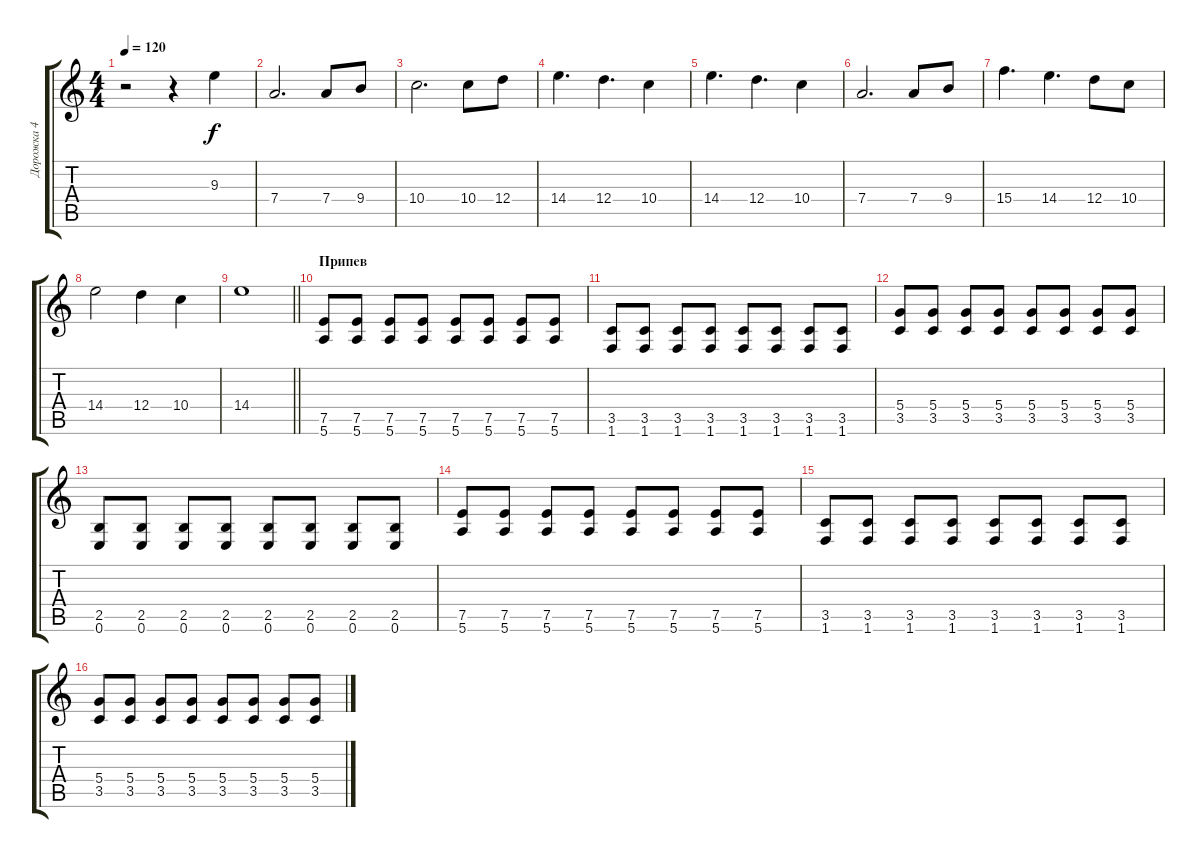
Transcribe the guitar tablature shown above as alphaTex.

\track ("Дорожка 4" "Дорожка 4") {instrument distortionguitar}
\staff {score tabs}
\tuning (E4 B3 G3 D3 A2 E2) {hide}
\ts (4 4)
\tempo 120
\clef g2
\ks c
r.2{dy f} r.4 9.3.4 |
7.4.2{d} 7.4.8 9.4.8 |
10.4.2{d} 10.4.8 12.4.8 |
14.4.4{d} 12.4.4{d} 10.4.4 |
14.4.4{d} 12.4.4{d} 10.4.4 |
7.4.2{d} 7.4.8 9.4.8 |
15.4.4{d} 14.4.4{d} 12.4.8 10.4.8 |
14.4.2 12.4.4 10.4.4 |
\barLineRight lightlight
14.4.1 |
\section ("" "Припев")
(7.5 5.6).8 (7.5 5.6).8 (7.5 5.6).8 (7.5 5.6).8 (7.5 5.6).8 (7.5 5.6).8 (7.5 5.6).8 (7.5 5.6).8 |
(3.5 1.6).8 (3.5 1.6).8 (3.5 1.6).8 (3.5 1.6).8 (3.5 1.6).8 (3.5 1.6).8 (3.5 1.6).8 (3.5 1.6).8 |
(5.4 3.5).8 (5.4 3.5).8 (5.4 3.5).8 (5.4 3.5).8 (5.4 3.5).8 (5.4 3.5).8 (5.4 3.5).8 (5.4 3.5).8 |
(2.5 0.6).8 (2.5 0.6).8 (2.5 0.6).8 (2.5 0.6).8 (2.5 0.6).8 (2.5 0.6).8 (2.5 0.6).8 (2.5 0.6).8 |
(7.5 5.6).8 (7.5 5.6).8 (7.5 5.6).8 (7.5 5.6).8 (7.5 5.6).8 (7.5 5.6).8 (7.5 5.6).8 (7.5 5.6).8 |
(3.5 1.6).8 (3.5 1.6).8 (3.5 1.6).8 (3.5 1.6).8 (3.5 1.6).8 (3.5 1.6).8 (3.5 1.6).8 (3.5 1.6).8 |
(5.4 3.5).8 (5.4 3.5).8 (5.4 3.5).8 (5.4 3.5).8 (5.4 3.5).8 (5.4 3.5).8 (5.4 3.5).8 (5.4 3.5).8
